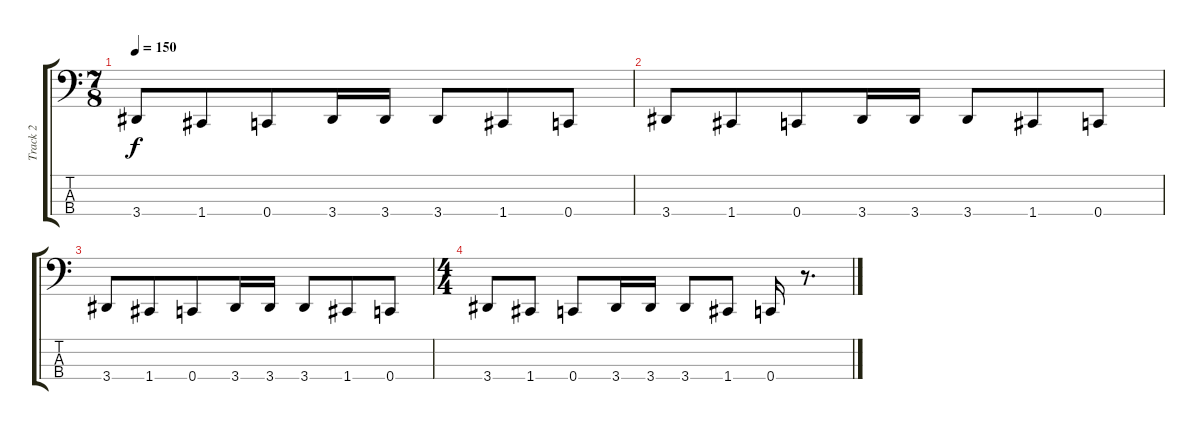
\track ("Track 2" "Track 2") {instrument electricbasspick}
\staff {score tabs}
\tuning (F2 C2 G1 C1) {hide}
\ts (7 8)
\tempo 150
\clef f4
\ks c
3.4.8{dy f} 1.4.8 0.4.8 3.4.16 3.4.16 3.4.8 1.4.8 0.4.8 |
3.4.8 1.4.8 0.4.8 3.4.16 3.4.16 3.4.8 1.4.8 0.4.8 |
3.4.8 1.4.8 0.4.8 3.4.16 3.4.16 3.4.8 1.4.8 0.4.8 |
\ts (4 4)
3.4.8 1.4.8 0.4.8 3.4.16 3.4.16 3.4.8 1.4.8 0.4.16 r.8{d}
